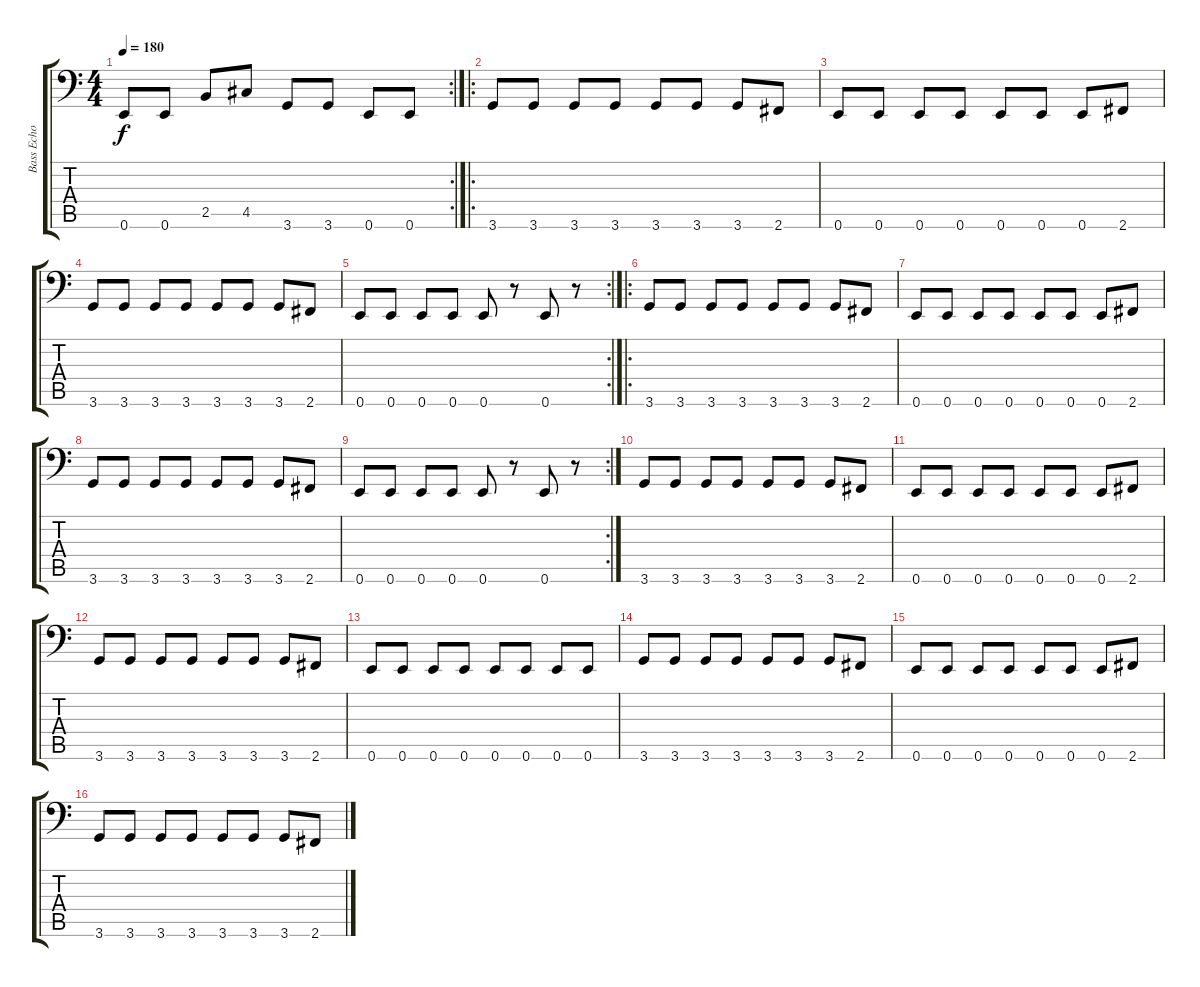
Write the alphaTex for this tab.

\track ("Bass Echo" "Bass Echo") {instrument electricbasspick}
\staff {score tabs}
\tuning (E3 B2 G2 D2 A1 E1) {hide}
\rc 2
\ts (4 4)
\tempo 180
\clef f4
\ks c
0.6.8{dy f} 0.6.8 2.5.8 4.5.8 3.6.8 3.6.8 0.6.8 0.6.8 |
\ro
3.6.8 3.6.8 3.6.8 3.6.8 3.6.8 3.6.8 3.6.8 2.6.8 |
0.6.8 0.6.8 0.6.8 0.6.8 0.6.8 0.6.8 0.6.8 2.6.8 |
3.6.8 3.6.8 3.6.8 3.6.8 3.6.8 3.6.8 3.6.8 2.6.8 |
\rc 2
0.6.8 0.6.8 0.6.8 0.6.8 0.6.8 r.8 0.6.8 r.8 |
\ro
3.6.8 3.6.8 3.6.8 3.6.8 3.6.8 3.6.8 3.6.8 2.6.8 |
0.6.8 0.6.8 0.6.8 0.6.8 0.6.8 0.6.8 0.6.8 2.6.8 |
3.6.8 3.6.8 3.6.8 3.6.8 3.6.8 3.6.8 3.6.8 2.6.8 |
\rc 2
0.6.8 0.6.8 0.6.8 0.6.8 0.6.8 r.8 0.6.8 r.8 |
3.6.8 3.6.8 3.6.8 3.6.8 3.6.8 3.6.8 3.6.8 2.6.8 |
0.6.8 0.6.8 0.6.8 0.6.8 0.6.8 0.6.8 0.6.8 2.6.8 |
3.6.8 3.6.8 3.6.8 3.6.8 3.6.8 3.6.8 3.6.8 2.6.8 |
0.6.8 0.6.8 0.6.8 0.6.8 0.6.8 0.6.8 0.6.8 0.6.8 |
3.6.8 3.6.8 3.6.8 3.6.8 3.6.8 3.6.8 3.6.8 2.6.8 |
0.6.8 0.6.8 0.6.8 0.6.8 0.6.8 0.6.8 0.6.8 2.6.8 |
3.6.8 3.6.8 3.6.8 3.6.8 3.6.8 3.6.8 3.6.8 2.6.8
